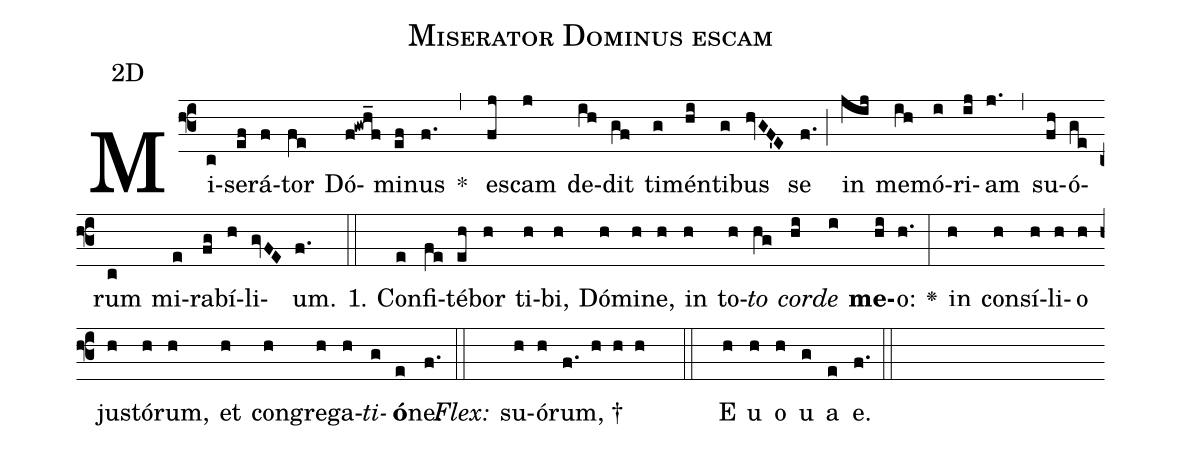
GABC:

name:Miserator Dominus escam;
office-part:Antiphona;
mode:2;
annotation:2D;
%%
(f3) Mi(c)se(ef)rá(f)tor(fe) Dó(f!gwh_f)mi(ef)nus(f.) * (,) e(fj)scam(j) de(ih)dit(gf) ti(g)mén(hi)ti(g)bus(hvGF'E) se(f.) (;) in(jij) me(ih)mó(i)ri(ij)am(j.) (,) su(fh)ó(ge)rum(c) mi(e)ra(fg)bí(h)li(gvFE)um.(f.) (::)

1. Con(e)fi(fe)té(eh)bor(h) ti(h)bi,(h) Dó(h)mi(h)ne,(h) in(h) to(h)<i>to</i>(hg) <i>cor</i>(hi)<i>de</i>(i) <b>me</b>(hi)o:(h.) <v>\greheightstar</v>(:) in(h) con(h)sí(h)li(h)o(h) jus(h)tó(h)rum,(h) et(h) con(h)gre(h)ga(h)<i>ti</i>(g)<b>ó</b>(e)ne.(f.) (::)
<i>Flex:</i>()  su(h)ó(h)rum, †(f. h h h  ::) E(h) u(h) o(h) u(g) a(e) e.(f.) (::)
